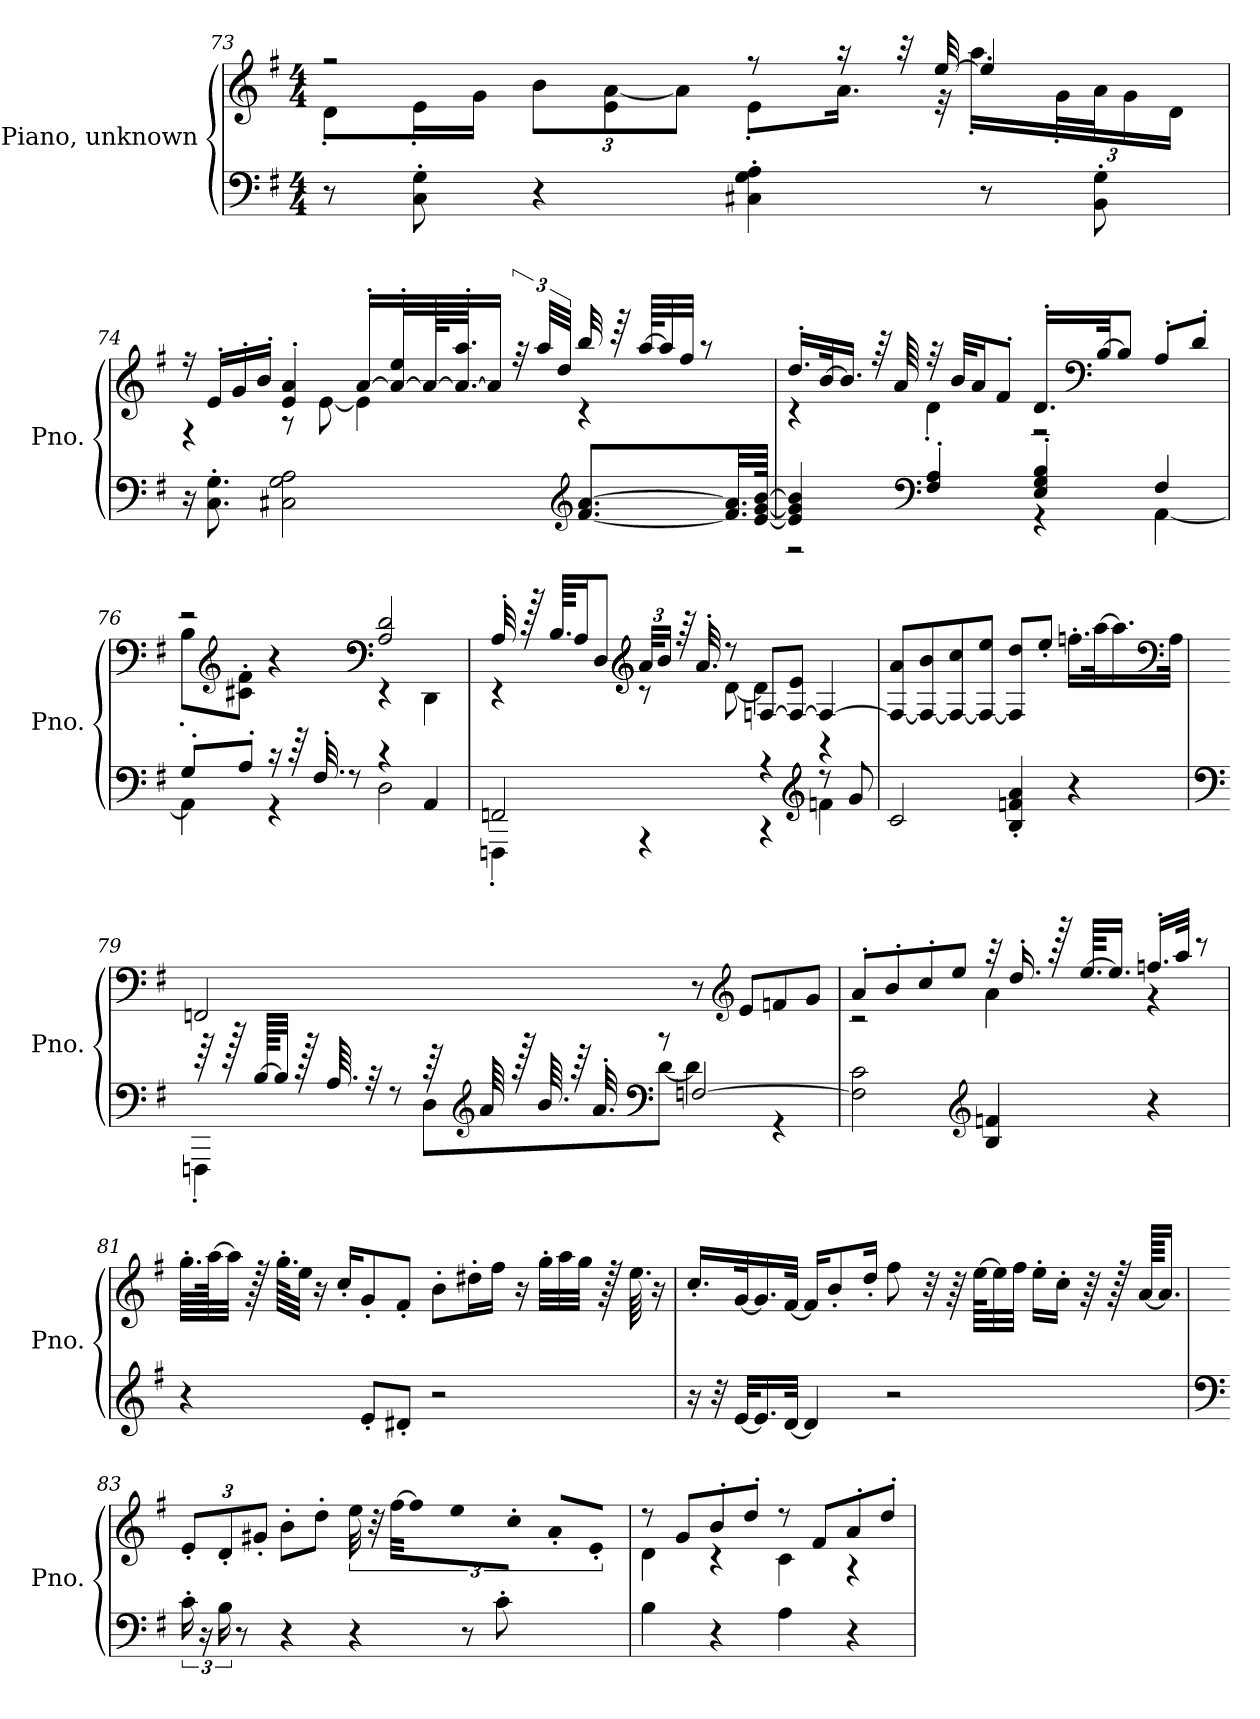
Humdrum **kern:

**kern	**kern
*part1	*part1
*staff2	*staff1
*I"Piano, unknown	*
*I'Pno.	*
!!LO:LB:g=z
*clefF4	*clefG2
*k[f#]	*k[f#]
*M4/4	*M4/4
=73	=73
*	*^
8r	2r	8d'\L
8C\' 8G\'	.	16e'\L
.	.	16g\JJ
*	*	*Xbrackettup
4r	.	12b\L
.	.	12e\ [12a\
.	.	12a\J]
4C#X\' 4G\' 4A\'	8r	8e'\L
.	16r	16.a\Jk
.	32r	.
.	[32ee/	32r
8r	4ee/]	16.aa'\LL
.	.	32g'\L
8BB\' 8G\'	.	48a\J
.	.	24g\
.	.	16d\JJ
!!LO:LB:g=z	!!
=74	=74	=74
16r	16r	4r
8.C\' 8.G\'	16e'/LL	.
.	16g'/	.
.	16b'/JJ	.
2C#X\ 2G\ 2A\	4e/' 4a/'	8r
.	.	[8e\
.	[16a'/LL	4e\]
.	32a/_' 32ee/'L	.
.	128a/KL_	.
.	64.a/_' 64.aa/'JJ	.
.	16a/JJ]	.
*	*brackettup	*
.	48r	.
.	48aa/LLL	.
.	48dd/JJJ	.
*clefG2	*	*
[8.f#/ [8.a/L	32bb/	4r
.	64r	.
.	[64aa/KLLL	.
.	32aa/]	.
.	32ff#/JJJ	.
.	8r	.
32.f#/] 32.a/]LL	.	.
[64e/ [64g/ [64b/JJJk	.	.
!!LO:LB:g=z	!!
=75	=75	=75
*^	*	*
4e/] 4g/] 4b/]	2r	16.dd'/LL	4r
.	.	[32b/K	.
.	.	16.b/JJ]	.
.	.	64r	.
.	.	64a/	.
*clefF4	*	*	*
4F#/' 4A/'	.	32r	4d'\
.	.	32b/KLL	.
.	.	16a/J	.
.	.	8f#'/J	.
4E/' 4G/' 4B/'	4r	16.d'/LL	2r
*	*	*clefF4	*
.	.	[32B/JK	.
.	.	8B/J]	.
4F#/	[4AA\	8A'/L	.
.	.	8d'/J	.
=76	=76	=76	=76
8G'/L	4AA\]	2r	8B'\L
*	*	*clefG2	*
8A'/J	.	.	8c#X\' 8f#\'J
16r	4r	.	4r
64r	.	.	.
32.F#'/	.	.	.
8r	.	.	.
*	*	*clefF4	*
4r	2D\	2A/ 2d/	4r
4AA/	.	.	4DD\
!!LO:LB:g=z	!!
=77	=77	=77	=77
2FFn/	4FFFn'\	32A'/	4r
.	.	128r	.
.	.	64.B/KKLL	.
.	.	16A/J	.
.	.	8D/J	.
*	*	*clefG2	*
*	*	*Xbrackettup	*
.	4r	48a/KLL	8r
.	.	24b/JJ	.
.	.	64r	.
.	.	32.a'/	.
.	.	8r	[8d\
4r	4r	[8Fn/L	4d\]
.	.	8F/_ 8e/J	.
*clefG2	*	*	*
8r	4fn\	4F/_	4r
8g/	.	.	.
*v	*v	*	*
*	*v	*v
=78	=78
2c/	8F/_ 8a/L
.	8F/_ 8b/
.	8F/_ 8cc/
.	8F/_ 8ee/J
4B/' 4fn/' 4a/'	8F/] 8dd/L
.	8ee'/J
4r	16.ffn'\LL
.	[32aa\K
.	16.aa\]
*	*clefF4
.	32A\JJk
!!LO:PB:g=z
=79	=79
*clefF4	*
*^	*
64r	4FFFn'\	2FFn/
128r	.	.
[128B/KKLLL	.	.
32B/JJJ]	.	.
128r	.	.
64.A/	.	.
32r	.	.
8r	.	.
64r	8D\L	.
*clefG2	*	*
64a/	.	.
128r	.	.
64.b/	.	.
64r	.	.
32.a'/	.	.
*clefF4	*	*
8r	[8d\J	.
[2Fn/	4d\]	8r
*	*	*clefG2
.	.	8e/L
.	4r	8fn/
.	.	8g/J
*v	*v	*
=80	=80
*	*^
2F\] 2c\	8a'/L	2r
.	8b'/	.
.	8cc'/	.
.	8ee/J	.
*clefG2	*	*
4B/ 4fn/	32r	4a\
.	16.dd'/	.
.	128r	.
.	[64.ee/KKLL	.
.	16.ee/JJ]	.
4r	16.ffn'/LL	4r
.	32aa/JJk	.
.	8r	.
*	*v	*v
!!LO:LB:g=z
=81	=81
4r	64.gg'\LLLL
.	[128aa\JK
.	32aa\JJJ]
.	128r
.	64.gg'\KLLL
.	32ee\JJJ
.	16r
.	16cc'/KL
8e'/L	8g'/
8d#X'/J	8f#'/J
2r	8b'\L
.	16dd#X'\L
.	16ff#\JJ
.	16r
.	32gg'\LLL
.	32aa\
.	32gg\JJJ
.	128r
.	64.ee\
.	16r
=82	=82
16r	16.cc'/LL
32r	.
[32e/KLL	[32g/K
16.e/]	16.g/]
[32d/JJk	[32f#/JJk
4d/]	16f#/KL]
.	8b'/
.	16dd'/Jk
2r	8ff#\
.	32r
.	64r
.	[64ee\KLLL
.	32ee\]
.	32ff#\JJJ
.	16ee'\LL
.	16cc'\JJ
.	64r
.	128r
.	[128a/KKKLL
.	16.a/JJ]
!!LO:LB:g=z
=83	=83
*clefF4	*
24c'\	12e'/L
24r	.
24B\	12d'/
8r	.
.	12g#X'/J
4r	8b'\L
.	8dd'\J
*	*brackettup
4r	48ee\
.	48r
.	[48ff#\LLL
.	32ff#\]
.	32ee\JJ
.	8cc'\J
8r	8a'/L
8c'\	8e'/J
=84	=84
*	*^
4B\	8r	4d\
.	8g/L	.
4r	8b'/	4r
.	8dd'/J	.
4A\	8r	4c\
.	8f#/L	.
4r	8a'/	4r
.	8dd'/J	.
*	*v	*v
=	=
*-	*-
